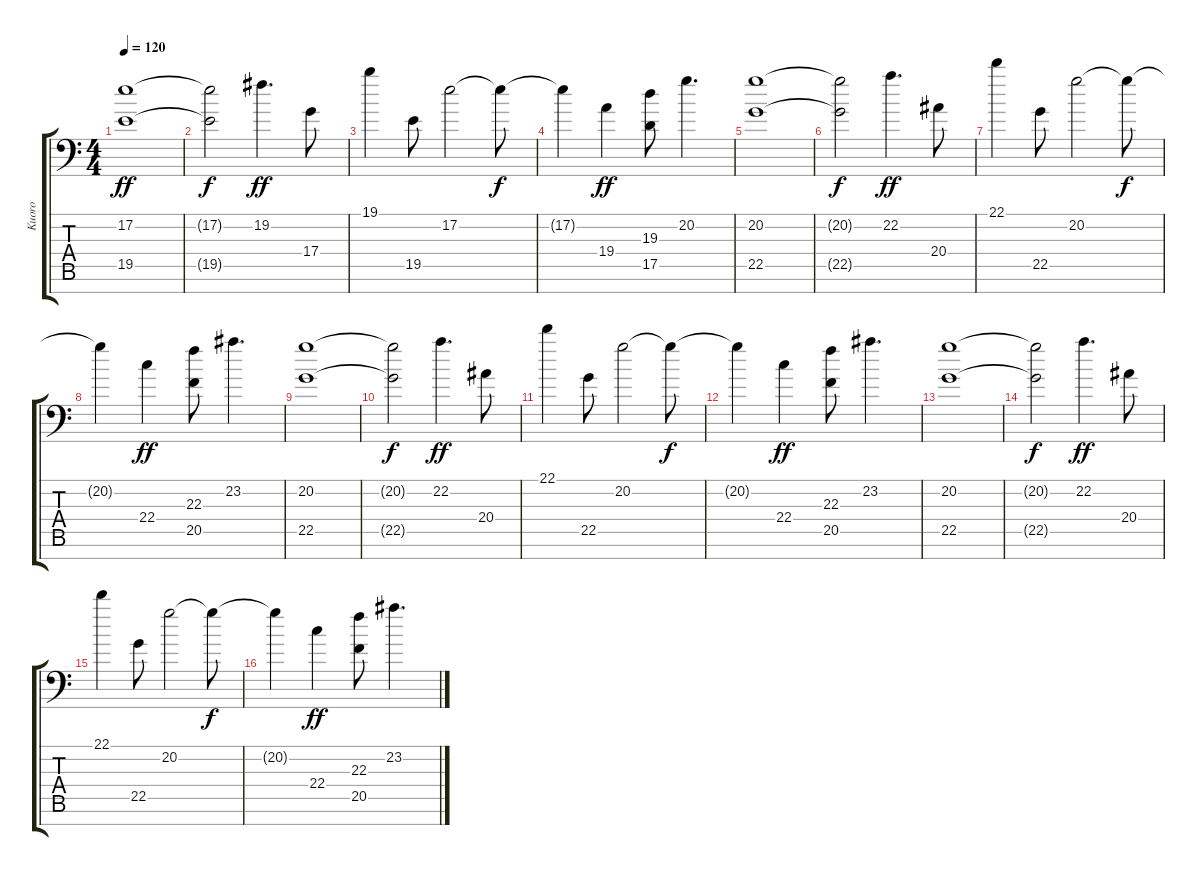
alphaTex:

\track ("Kuoro" "Kuoro") {instrument synthvoice}
\staff {score tabs}
\tuning (E4 B3 G3 D3 A2 E2 C-1) {hide}
\ts (4 4)
\tempo 120
\clef f4
\ks c
(17.2 19.5).1{dy ff} |
(17.2{t} 19.5{t}).2{dy f} 19.2.4{d dy ff} 17.4.8 |
19.1.4 19.5.8 17.2.2 17.2{t}.8{dy f} |
17.2{t}.4 19.4.4{dy ff} (19.3 17.5).8 20.2.4{d} |
(20.2 22.5).1 |
(20.2{t} 22.5{t}).2{dy f} 22.2.4{d dy ff} 20.4.8 |
22.1.4 22.5.8 20.2.2 20.2{t}.8{dy f} |
20.2{t}.4 22.4.4{dy ff} (22.3 20.5).8 23.2.4{d} |
(20.2 22.5).1 |
(20.2{t} 22.5{t}).2{dy f} 22.2.4{d dy ff} 20.4.8 |
22.1.4 22.5.8 20.2.2 20.2{t}.8{dy f} |
20.2{t}.4 22.4.4{dy ff} (22.3 20.5).8 23.2.4{d} |
(20.2 22.5).1 |
(20.2{t} 22.5{t}).2{dy f} 22.2.4{d dy ff} 20.4.8 |
22.1.4 22.5.8 20.2.2 20.2{t}.8{dy f} |
20.2{t}.4 22.4.4{dy ff} (22.3 20.5).8 23.2.4{d}
